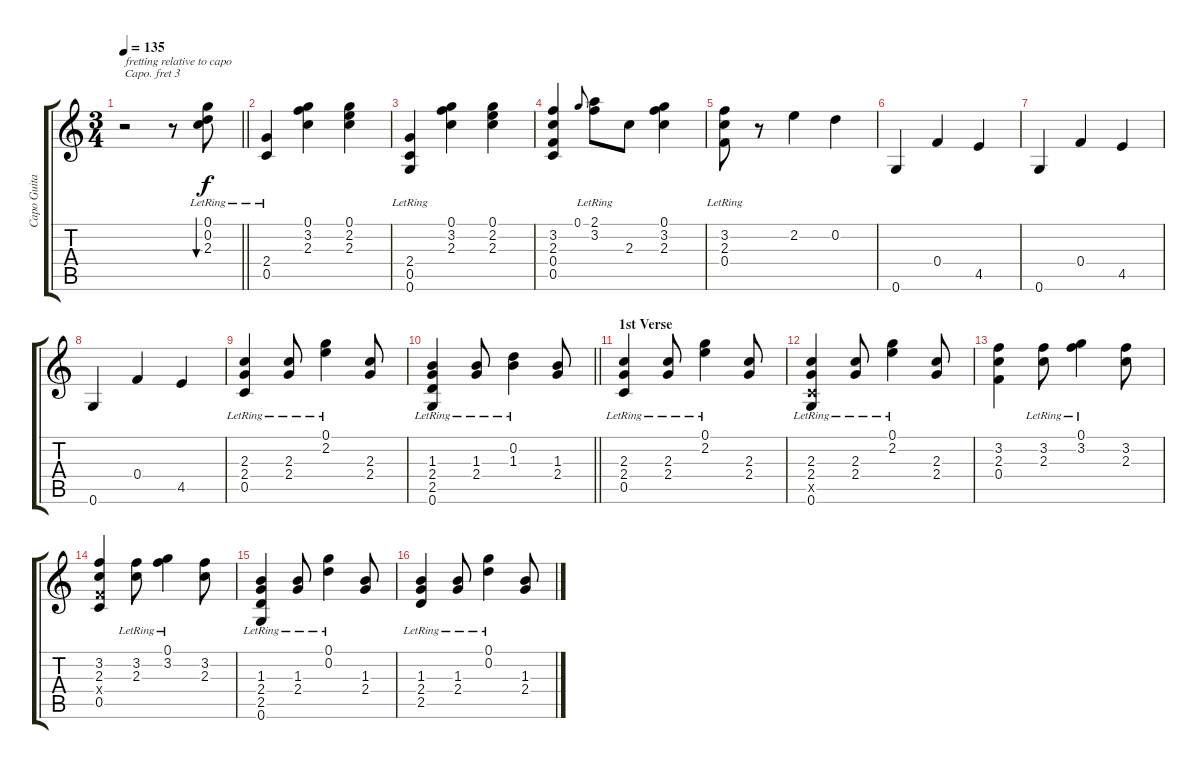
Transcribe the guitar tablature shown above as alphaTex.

\track ("Capo Guitar" "Capo Guita") {instrument acousticguitarsteel}
\staff {score tabs}
\capo 3
\tuning (E4 B3 G3 D3 A2 E2) {hide}
\ts (3 4)
\tempo 135
\clef g2
\barLineRight lightlight
\ks c
r.2{txt "fretting relative to capo" dy f instrument acousticguitarsteel} r.8 (0.1{lr} 0.2{lr} 2.3{lr}).8{bu 60} |
(2.4{lr} 0.5{lr}).4 (0.1 3.2 2.3).4 (0.1 2.2 2.3).4 |
(2.4{lr} 0.5{lr} 0.6{lr}).4 (0.1 3.2 2.3).4 (0.1 2.2 2.3).4 |
(3.2 2.3 0.4 0.5).4 0.1.8{gr onbeat} (2.1{lr} 3.2{lr}).8 2.3.8 (0.1 3.2 2.3).4 |
(3.2{lr} 2.3{lr} 0.4).8 r.8 2.2.4 0.2.4 |
0.6.4 0.4.4 4.5.4 |
0.6.4 0.4.4 4.5.4 |
0.6.4 0.4.4 4.5.4 |
(2.3{lr} 2.4{lr} 0.5{lr}).4 (2.3{lr} 2.4{lr}).8 (0.1{lr} 2.2{lr}).4 (2.3 2.4).8 |
\barLineRight lightlight
(1.3{lr} 2.4{lr} 2.5{lr} 0.6{lr}).4 (1.3{lr} 2.4{lr}).8 (0.2{lr} 1.3).4 (1.3 2.4).8 |
\section ("" "1st Verse")
(2.3{lr} 2.4{lr} 0.5{lr}).4 (2.3{lr} 2.4{lr}).8 (0.1{lr} 2.2{lr}).4 (2.3 2.4).8 |
(2.3{lr} 2.4{lr} 0.5{x} 0.6).4 (2.3{lr} 2.4{lr}).8 (0.1{lr} 2.2{lr}).4 (2.3 2.4).8 |
(3.2 2.3 0.4).4 (3.2{lr} 2.3{lr}).8 (0.1{lr} 3.2{lr}).4 (3.2 2.3).8 |
(3.2 2.3 0.4{x} 0.5).4 (3.2{lr} 2.3{lr}).8 (0.1{lr} 3.2{lr}).4 (3.2 2.3).8 |
(1.3{lr} 2.4{lr} 2.5{lr} 0.6{lr}).4 (1.3{lr} 2.4{lr}).8 (0.1{lr} 0.2{lr}).4 (1.3 2.4).8 |
(1.3{lr} 2.4{lr} 2.5{lr}).4 (1.3{lr} 2.4{lr}).8 (0.1{lr} 0.2{lr}).4 (1.3 2.4).8
